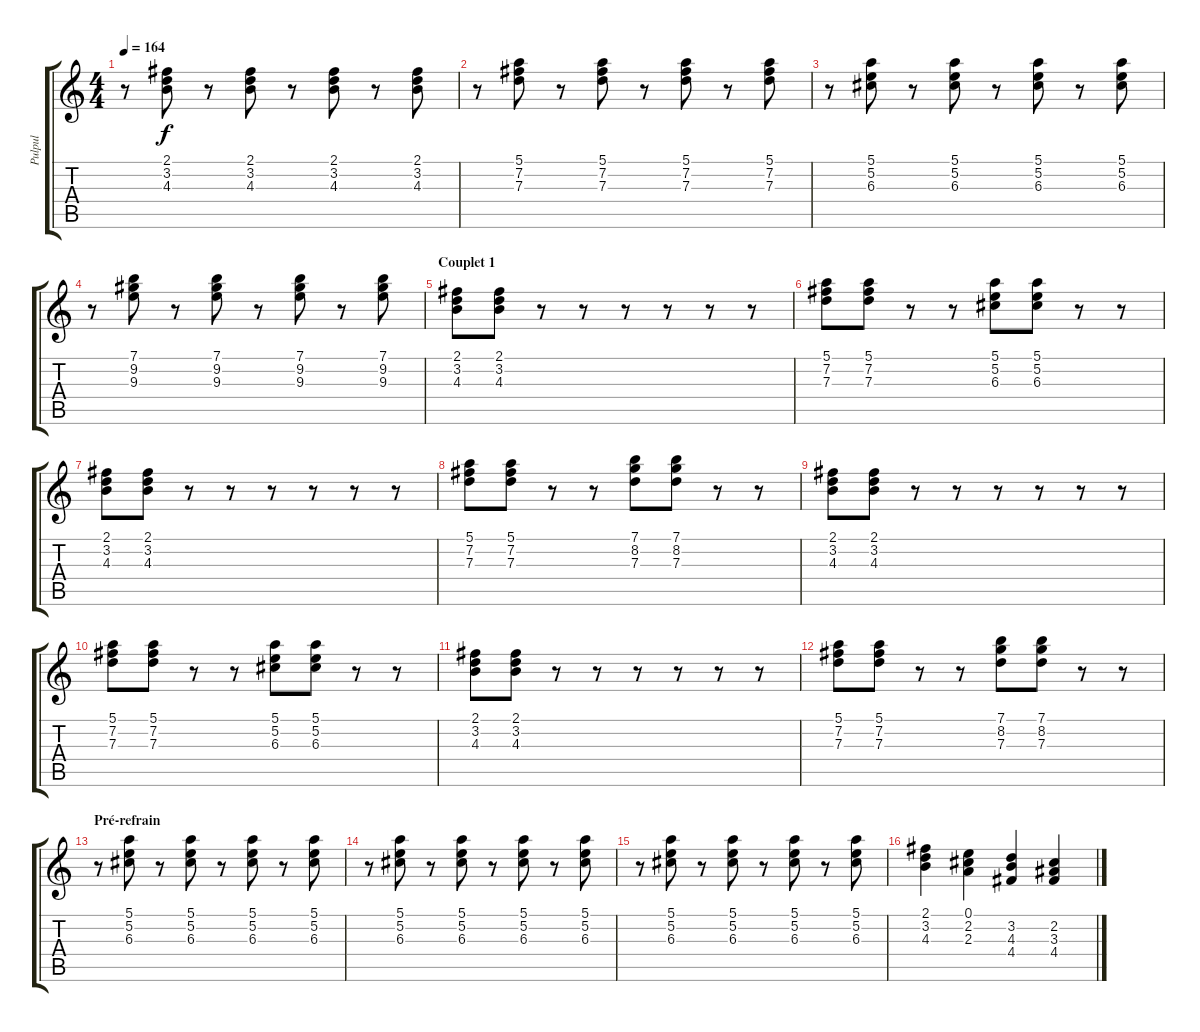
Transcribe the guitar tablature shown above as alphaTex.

\track ("Pulpul" "Pulpul") {instrument electricguitarclean}
\staff {score tabs}
\tuning (E4 B3 G3 D3 A2 E2) {hide}
\ts (4 4)
\tempo 164
\clef g2
\ks c
r.8{dy f} (2.1 3.2 4.3).8 r.8 (2.1 3.2 4.3).8 r.8 (2.1 3.2 4.3).8 r.8 (2.1 3.2 4.3).8 |
r.8 (5.1 7.2 7.3).8 r.8 (5.1 7.2 7.3).8 r.8 (5.1 7.2 7.3).8 r.8 (5.1 7.2 7.3).8 |
r.8 (5.1 5.2 6.3).8 r.8 (5.1 5.2 6.3).8 r.8 (5.1 5.2 6.3).8 r.8 (5.1 5.2 6.3).8 |
r.8 (7.1 9.2 9.3).8 r.8 (7.1 9.2 9.3).8 r.8 (7.1 9.2 9.3).8 r.8 (7.1 9.2 9.3).8 |
\section ("" "Couplet 1")
(2.1 3.2 4.3).8 (2.1 3.2 4.3).8 r.8 r.8 r.8 r.8 r.8 r.8 |
(5.1 7.2 7.3).8 (5.1 7.2 7.3).8 r.8 r.8 (5.1 5.2 6.3).8 (5.1 5.2 6.3).8 r.8 r.8 |
(2.1 3.2 4.3).8 (2.1 3.2 4.3).8 r.8 r.8 r.8 r.8 r.8 r.8 |
(5.1 7.2 7.3).8 (5.1 7.2 7.3).8 r.8 r.8 (7.1 8.2 7.3).8 (7.1 8.2 7.3).8 r.8 r.8 |
(2.1 3.2 4.3).8 (2.1 3.2 4.3).8 r.8 r.8 r.8 r.8 r.8 r.8 |
(5.1 7.2 7.3).8 (5.1 7.2 7.3).8 r.8 r.8 (5.1 5.2 6.3).8 (5.1 5.2 6.3).8 r.8 r.8 |
(2.1 3.2 4.3).8 (2.1 3.2 4.3).8 r.8 r.8 r.8 r.8 r.8 r.8 |
(5.1 7.2 7.3).8 (5.1 7.2 7.3).8 r.8 r.8 (7.1 8.2 7.3).8 (7.1 8.2 7.3).8 r.8 r.8 |
\section ("" "Pré-refrain")
r.8 (5.1 5.2 6.3).8 r.8 (5.1 5.2 6.3).8 r.8 (5.1 5.2 6.3).8 r.8 (5.1 5.2 6.3).8 |
r.8 (5.1 5.2 6.3).8 r.8 (5.1 5.2 6.3).8 r.8 (5.1 5.2 6.3).8 r.8 (5.1 5.2 6.3).8 |
r.8 (5.1 5.2 6.3).8 r.8 (5.1 5.2 6.3).8 r.8 (5.1 5.2 6.3).8 r.8 (5.1 5.2 6.3).8 |
(2.1 3.2 4.3).4 (0.1 2.2 2.3).4 (3.2 4.3 4.4).4 (2.2 3.3 4.4).4
